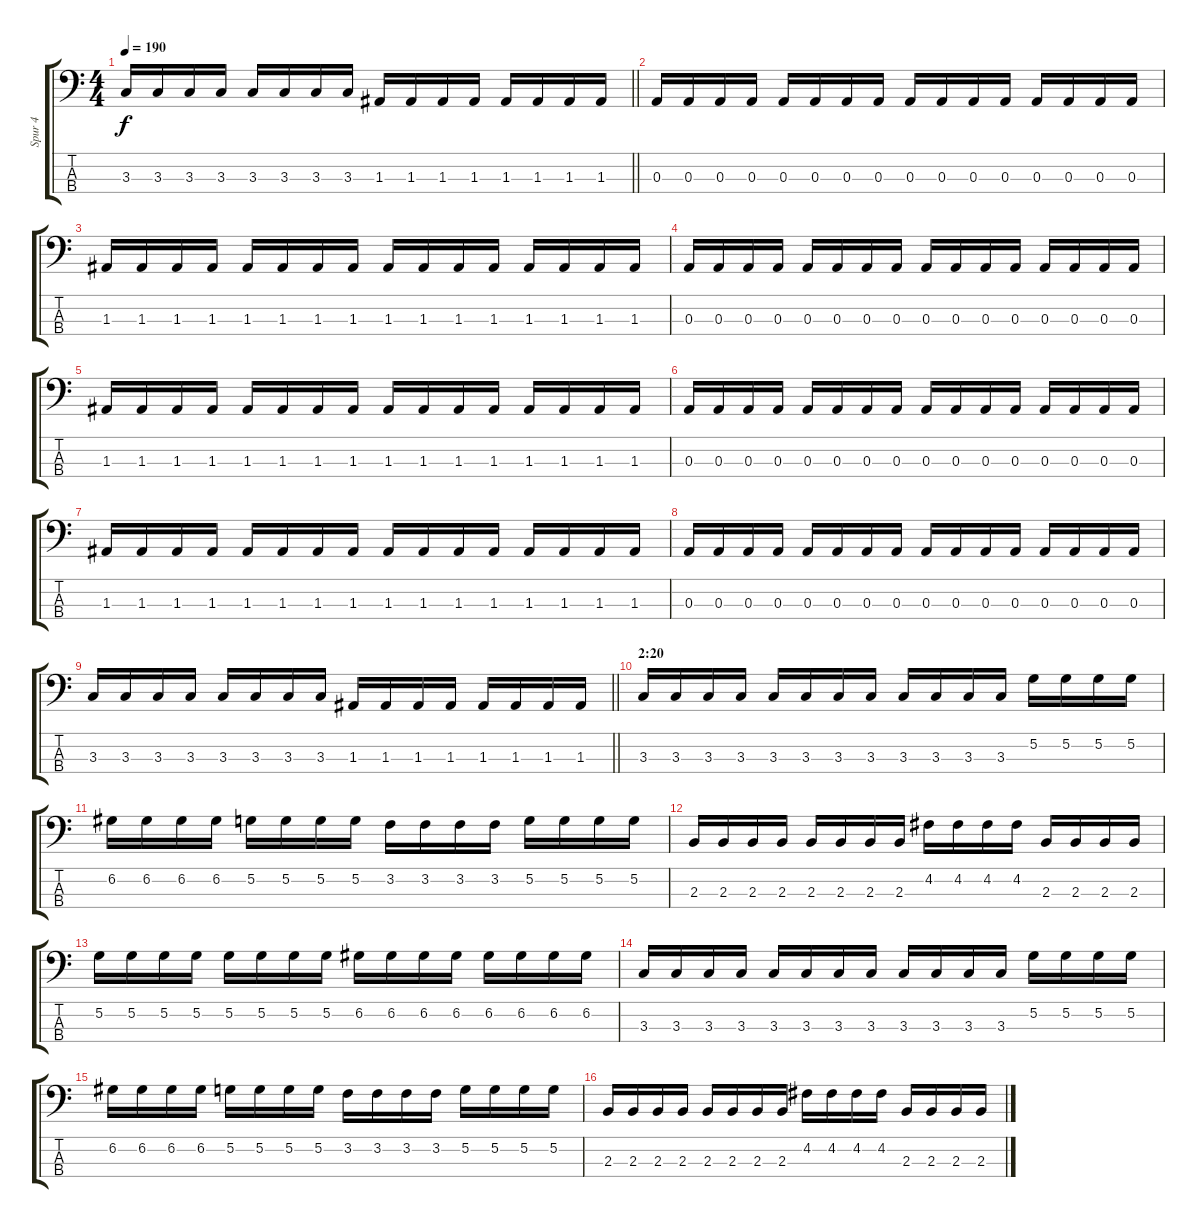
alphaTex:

\track ("Spur 4" "Spur 4") {instrument electricbassfinger}
\staff {score tabs}
\tuning (G2 D2 A1 E1) {hide}
\ts (4 4)
\tempo 190
\clef f4
\barLineRight lightlight
\ks c
3.3.16{dy f} 3.3.16 3.3.16 3.3.16 3.3.16 3.3.16 3.3.16 3.3.16 1.3.16 1.3.16 1.3.16 1.3.16 1.3.16 1.3.16 1.3.16 1.3.16 |
0.3.16 0.3.16 0.3.16 0.3.16 0.3.16 0.3.16 0.3.16 0.3.16 0.3.16 0.3.16 0.3.16 0.3.16 0.3.16 0.3.16 0.3.16 0.3.16 |
1.3.16 1.3.16 1.3.16 1.3.16 1.3.16 1.3.16 1.3.16 1.3.16 1.3.16 1.3.16 1.3.16 1.3.16 1.3.16 1.3.16 1.3.16 1.3.16 |
0.3.16 0.3.16 0.3.16 0.3.16 0.3.16 0.3.16 0.3.16 0.3.16 0.3.16 0.3.16 0.3.16 0.3.16 0.3.16 0.3.16 0.3.16 0.3.16 |
1.3.16 1.3.16 1.3.16 1.3.16 1.3.16 1.3.16 1.3.16 1.3.16 1.3.16 1.3.16 1.3.16 1.3.16 1.3.16 1.3.16 1.3.16 1.3.16 |
0.3.16 0.3.16 0.3.16 0.3.16 0.3.16 0.3.16 0.3.16 0.3.16 0.3.16 0.3.16 0.3.16 0.3.16 0.3.16 0.3.16 0.3.16 0.3.16 |
1.3.16 1.3.16 1.3.16 1.3.16 1.3.16 1.3.16 1.3.16 1.3.16 1.3.16 1.3.16 1.3.16 1.3.16 1.3.16 1.3.16 1.3.16 1.3.16 |
0.3.16 0.3.16 0.3.16 0.3.16 0.3.16 0.3.16 0.3.16 0.3.16 0.3.16 0.3.16 0.3.16 0.3.16 0.3.16 0.3.16 0.3.16 0.3.16 |
\barLineRight lightlight
3.3.16 3.3.16 3.3.16 3.3.16 3.3.16 3.3.16 3.3.16 3.3.16 1.3.16 1.3.16 1.3.16 1.3.16 1.3.16 1.3.16 1.3.16 1.3.16 |
\section ("" "2:20")
3.3.16 3.3.16 3.3.16 3.3.16 3.3.16 3.3.16 3.3.16 3.3.16 3.3.16 3.3.16 3.3.16 3.3.16 5.2.16 5.2.16 5.2.16 5.2.16 |
6.2.16 6.2.16 6.2.16 6.2.16 5.2.16 5.2.16 5.2.16 5.2.16 3.2.16 3.2.16 3.2.16 3.2.16 5.2.16 5.2.16 5.2.16 5.2.16 |
2.3.16 2.3.16 2.3.16 2.3.16 2.3.16 2.3.16 2.3.16 2.3.16 4.2.16 4.2.16 4.2.16 4.2.16 2.3.16 2.3.16 2.3.16 2.3.16 |
5.2.16 5.2.16 5.2.16 5.2.16 5.2.16 5.2.16 5.2.16 5.2.16 6.2.16 6.2.16 6.2.16 6.2.16 6.2.16 6.2.16 6.2.16 6.2.16 |
3.3.16 3.3.16 3.3.16 3.3.16 3.3.16 3.3.16 3.3.16 3.3.16 3.3.16 3.3.16 3.3.16 3.3.16 5.2.16 5.2.16 5.2.16 5.2.16 |
6.2.16 6.2.16 6.2.16 6.2.16 5.2.16 5.2.16 5.2.16 5.2.16 3.2.16 3.2.16 3.2.16 3.2.16 5.2.16 5.2.16 5.2.16 5.2.16 |
2.3.16 2.3.16 2.3.16 2.3.16 2.3.16 2.3.16 2.3.16 2.3.16 4.2.16 4.2.16 4.2.16 4.2.16 2.3.16 2.3.16 2.3.16 2.3.16
